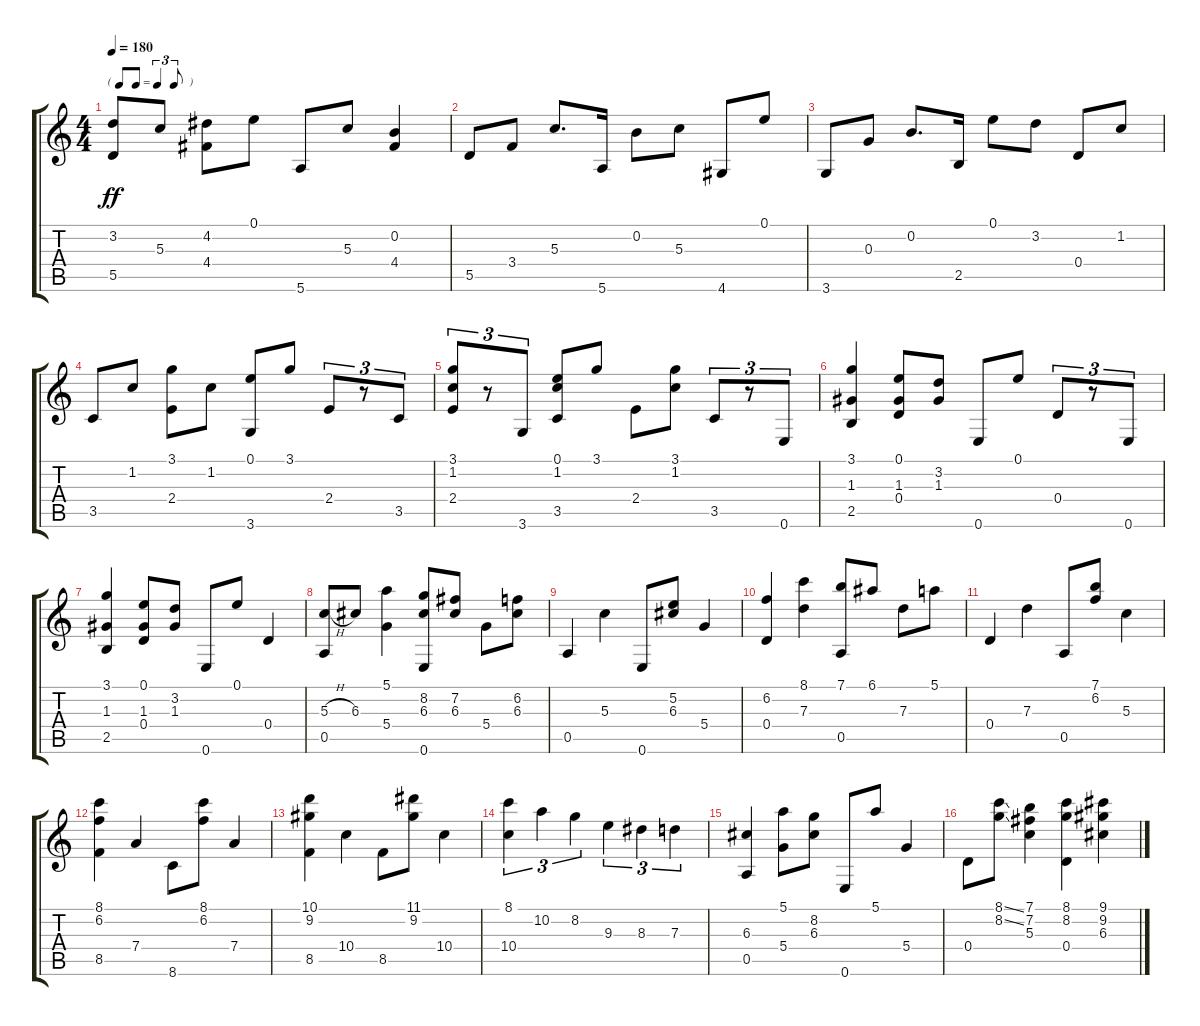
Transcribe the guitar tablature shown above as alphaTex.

\track "" {instrument acousticguitarnylon}
\staff {score tabs}
\tuning (E4 B3 G3 D3 A2 E2) {hide}
\ts (4 4)
\tf triplet8th
\tempo 180
\clef g2
\ks c
(3.2 5.5).8{dy ff} 5.3.8 (4.2 4.4).8 0.1.8 5.6.8 5.3.8 (0.2 4.4).4 |
5.5.8 3.4.8 5.3.8{d} 5.6.16 0.2.8 5.3.8 4.6.8 0.1.8 |
3.6.8 0.3.8 0.2.8{d} 2.5.16 0.1.8 3.2.8 0.4.8 1.2.8 |
3.5.8 1.2.8 (3.1 2.4).8 1.2.8 (0.1 3.6).8 3.1.8 2.4.8{tu (3 2)} r.8{tu (3 2)} 3.5.8{tu (3 2)} |
(3.1 1.2 2.4).8{tu (3 2)} r.8{tu (3 2)} 3.6.8{tu (3 2)} (0.1 1.2 3.5).8 3.1.8 2.4.8 (3.1 1.2).8 3.5.8{tu (3 2)} r.8{tu (3 2)} 0.6.8{tu (3 2)} |
(3.1 1.3 2.5).4 (0.1 1.3 0.4).8 (3.2 1.3).8 0.6.8 0.1.8 0.4.8{tu (3 2)} r.8{tu (3 2)} 0.6.8{tu (3 2)} |
(3.1 1.3 2.5).4 (0.1 1.3 0.4).8 (3.2 1.3).8 0.6.8 0.1.8 0.4.4 |
(5.3{h} 0.5).8 6.3.8 (5.1 5.4).4 (8.2 6.3 0.6).8 (7.2 6.3).8 5.4.8 (6.2 6.3).8 |
0.5.4 5.3.4 0.6.8 (5.2 6.3).8 5.4.4 |
(6.2 0.4).4 (8.1 7.3).4 (7.1 0.5).8 6.1.8 7.3.8 5.1.8 |
0.4.4 7.3.4 0.5.8 (7.1 6.2).8 5.3.4 |
(8.1 6.2 8.5).4 7.4.4 8.6.8 (8.1 6.2).8 7.4.4 |
(10.1 9.2 8.5).4 10.4.4 8.5.8 (11.1 9.2).8 10.4.4 |
(8.1 10.4).4{tu (3 2)} 10.2.4{tu (3 2)} 8.2.4{tu (3 2)} 9.3.4{tu (3 2)} 8.3.4{tu (3 2)} 7.3.4{tu (3 2)} |
(6.3 0.5).4 (5.1 5.4).8 (8.2 6.3).8 0.6.8 5.1.8 5.4.4 |
0.4.8 (8.1{ss} 8.2{ss}).8 (7.1 7.2 5.3).4 (8.1 8.2 0.4).4 (9.1 9.2 6.3).4
